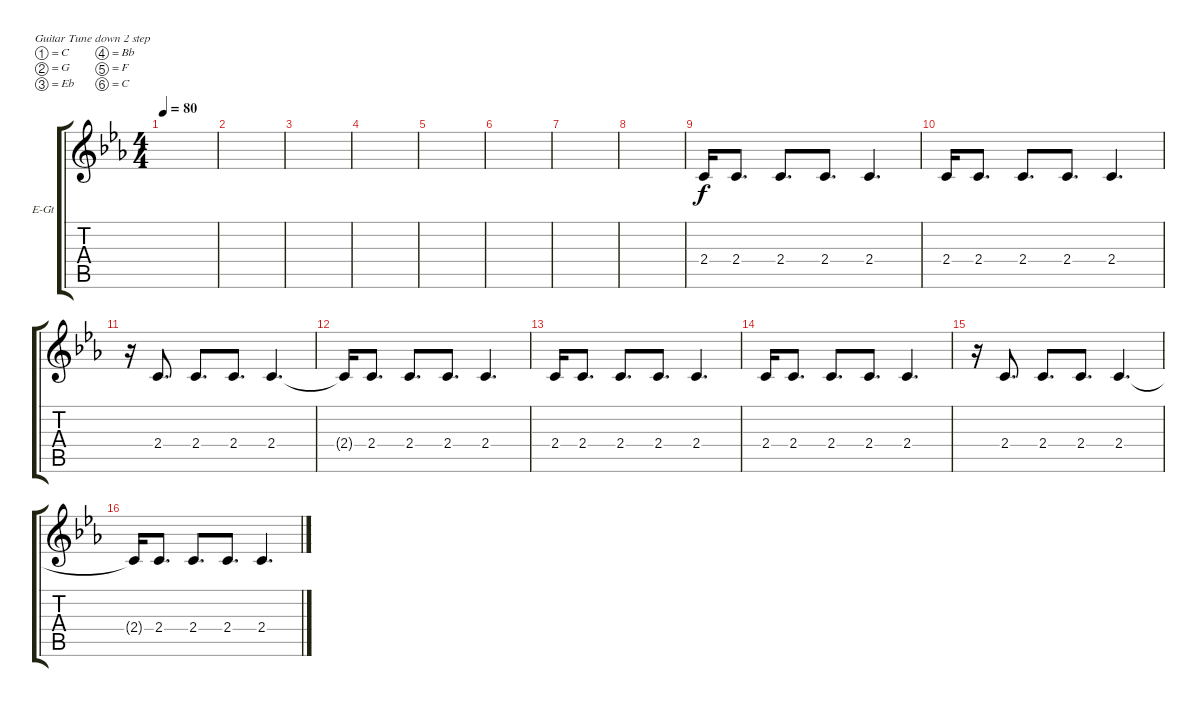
\defaultSystemsLayout 4
\bracketExtendMode groupsimilarinstruments
\firstSystemTrackNameOrientation horizontal
\otherSystemsTrackNameOrientation horizontal
\track ("Electric Guitar" "E-Gt") {instrument overdrivenguitar}
\staff {score tabs}
\tuning (C4 G3 Eb3 Bb2 F2 C2)
\ts (4 4)
\tempo 80
\clef g2
\scale
0.25
\ks cminor
|
\scale
0.25 |
\scale
0.25 |
\scale
0.25 |
\scale
0.25 |
\scale
0.25 |
\scale
0.25 |
\scale
0.25 |
2.4.16 2.4.8{d} 2.4.8{d} 2.4.8{d} 2.4.4{d} |
2.4.16 2.4.8{d} 2.4.8{d} 2.4.8{d} 2.4.4{d} |
r.16 2.4.8{d} 2.4.8{d} 2.4.8{d} 2.4.4{d} |
2.4{t}.16 2.4.8{d} 2.4.8{d} 2.4.8{d} 2.4.4{d} |
2.4.16 2.4.8{d} 2.4.8{d} 2.4.8{d} 2.4.4{d} |
2.4.16 2.4.8{d} 2.4.8{d} 2.4.8{d} 2.4.4{d} |
r.16 2.4.8{d} 2.4.8{d} 2.4.8{d} 2.4.4{d} |
2.4{t}.16 2.4.8{d} 2.4.8{d} 2.4.8{d} 2.4.4{d}
